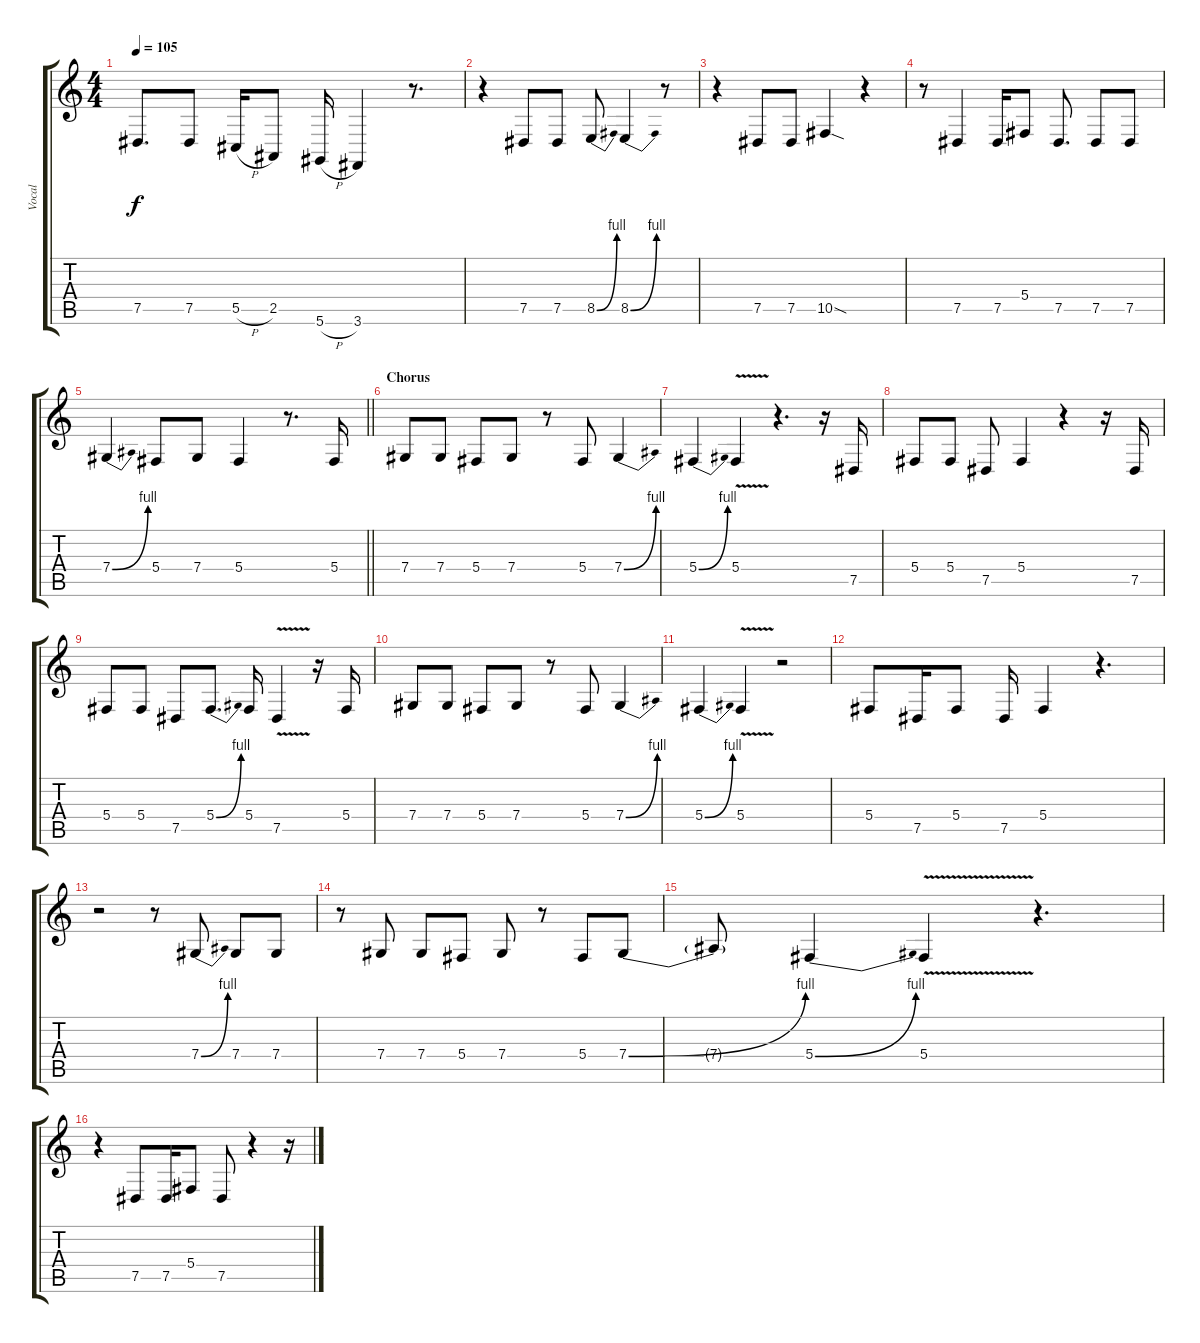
\track ("Vocal" "Vocal") {instrument tangoaccordion}
\staff {score tabs}
\tuning (Eb4 Bb3 Gb3 Db3 Ab2 Eb2) {hide}
\ts (4 4)
\tempo 105
\clef g2
\ks c
7.5.8{d dy f} 7.5.8 5.5{h}.16 2.5.8 5.6{h}.16 3.6.4 r.8{d} |
r.4 7.5.8 7.5.8 8.5{be (bend 0 0 60 4)}.8 8.5{be (bend 0 0 60 4)}.4 r.8 |
r.4 7.5.8 7.5.8 10.5{sod}.4 r.4 |
r.8 7.5.4 7.5.16 5.4.8 7.5.8{d} 7.5.8 7.5.8 |
\barLineRight lightlight
7.4{be (bend 0 0 60 4)}.4 5.4.8 7.4.8 5.4.4 r.8{d} 5.4.16 |
\section ("" "Chorus")
7.4.8 7.4.8 5.4.8 7.4.8 r.8 5.4.8 7.4{be (bend 0 0 60 4)}.4 |
5.4{be (bend 0 0 60 4)}.4 5.4{v}.4 r.4{d} r.16 7.5.16 |
5.4.8 5.4.8 7.5.8 5.4.4 r.4 r.16 7.5.16 |
5.4.8 5.4.8 7.5.8 5.4{be (bend 0 0 60 4)}.8{d} 5.4.16 7.5{v}.4 r.16 5.4.16 |
7.4.8 7.4.8 5.4.8 7.4.8 r.8 5.4.8 7.4{be (bend 0 0 60 4)}.4 |
5.4{be (bend 0 0 60 4)}.4 5.4{v}.4 r.2 |
5.4.8 7.5.16 5.4.8 7.5.16 5.4.4 r.4{d} |
r.2 r.8 7.4{be (bend 0 0 60 4)}.8 7.4.8 7.4.8 |
r.8 7.4.8 7.4.8 5.4.8 7.4.8 r.8 5.4.8 7.4{be (bend 0 0 60 4)}.8 |
7.4{t}.8 5.4{be (bend 0 0 60 4)}.4 5.4{v}.4 r.4{d} |
r.4 7.5.8 7.5.16 5.4.8 7.5.8 r.4 r.16
